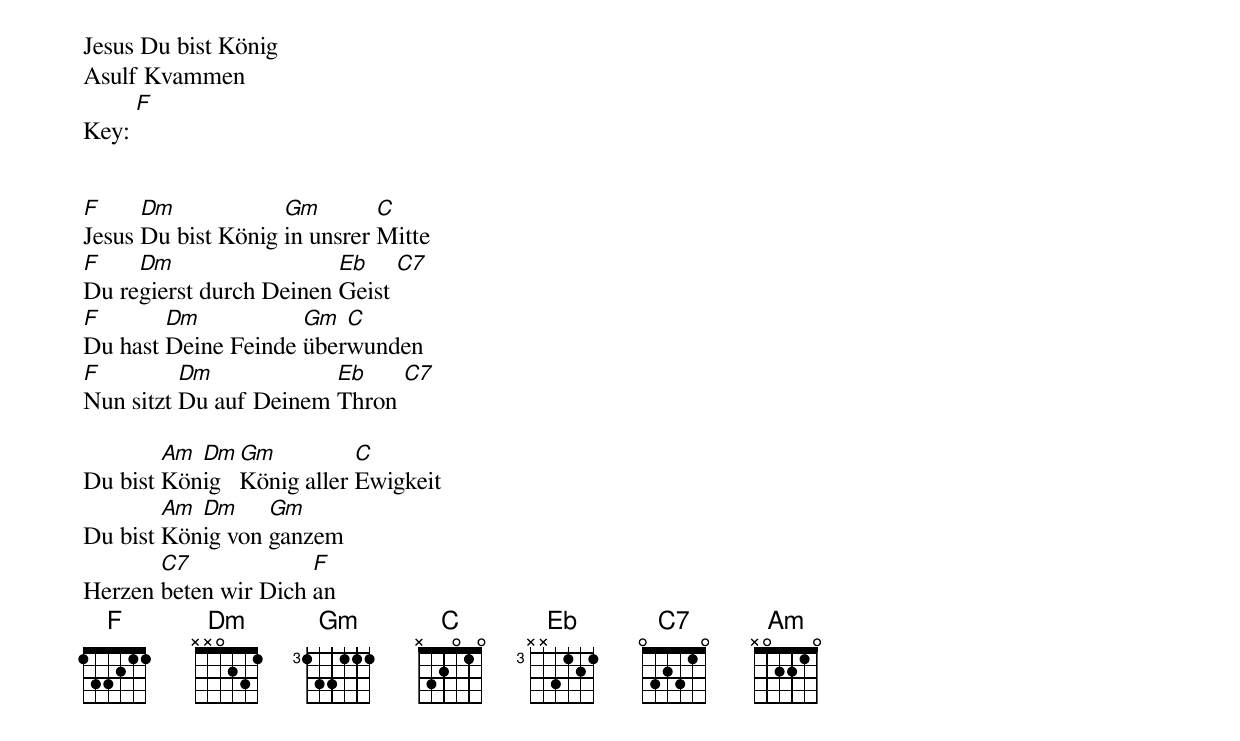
Jesus Du bist König
Asulf Kvammen
Key: [F]


[F]Jesus [Dm]Du bist König [Gm]in unsrer [C]Mitte
[F]Du re[Dm]gierst durch Deinen [Eb]Geist [C7]
[F]Du hast [Dm]Deine Feinde [Gm]über[C]wunden
[F]Nun sitzt [Dm]Du auf Deinem [Eb]Thron [C7]

Du bist [Am]Kön[Dm]ig [Gm]König aller [C]Ewigkeit
Du bist [Am]Kön[Dm]ig von [Gm]ganzem
Herzen [C7]beten wir Dich [F]an
